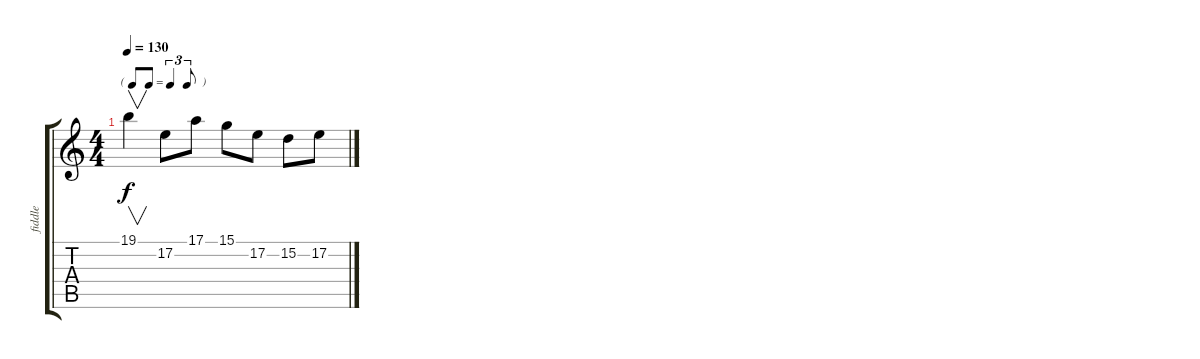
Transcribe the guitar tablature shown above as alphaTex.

\track ("fiddle" "fiddle") {instrument fiddle}
\staff {score tabs}
\tuning (E4 B3 G3 D3 A2 E2) {hide}
\ts (4 4)
\tf triplet8th
\tempo 130
\clef g2
\ks c
19.1.4{v dy f} 17.2.8 17.1.8 15.1.8 17.2.8 15.2.8 17.2.8
